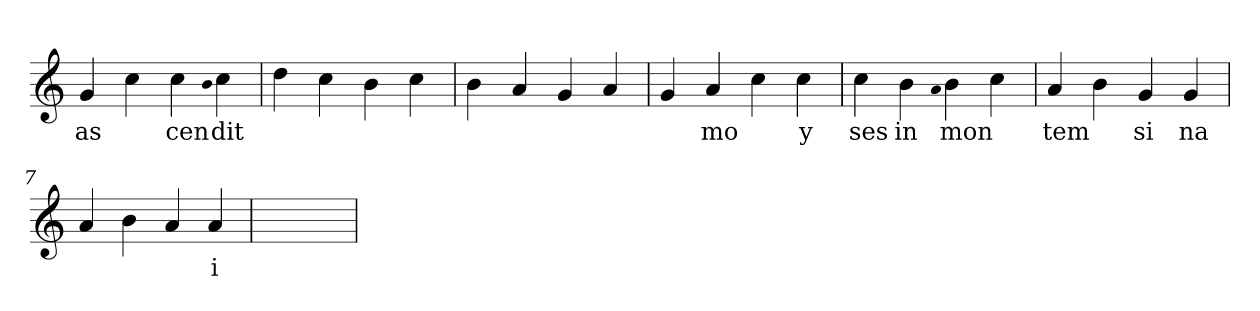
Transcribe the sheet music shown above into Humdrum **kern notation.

**kern	**text
*part1	*part1
*staff1	*staff1
*clefG2	*
=1	=1
4g	as
4cc	.
4cc	cen
qqb	.
4cc	dit
=2	=2
4dd	.
4cc	.
4b	.
4cc	.
=3	=3
4b	.
4a	.
4g	.
4a	.
=4	=4
4g	.
4a	mo
4cc	.
4cc	y
=5	=5
4cc	ses
4b	in
qqa	.
4b	mon
4cc	.
=6	=6
4a	tem
4b	.
4g	si
4g	na
=7	=7
4a	.
4b	.
4a	.
4a	i
=8	=8
1ryy	.
=	=
*-	*-
